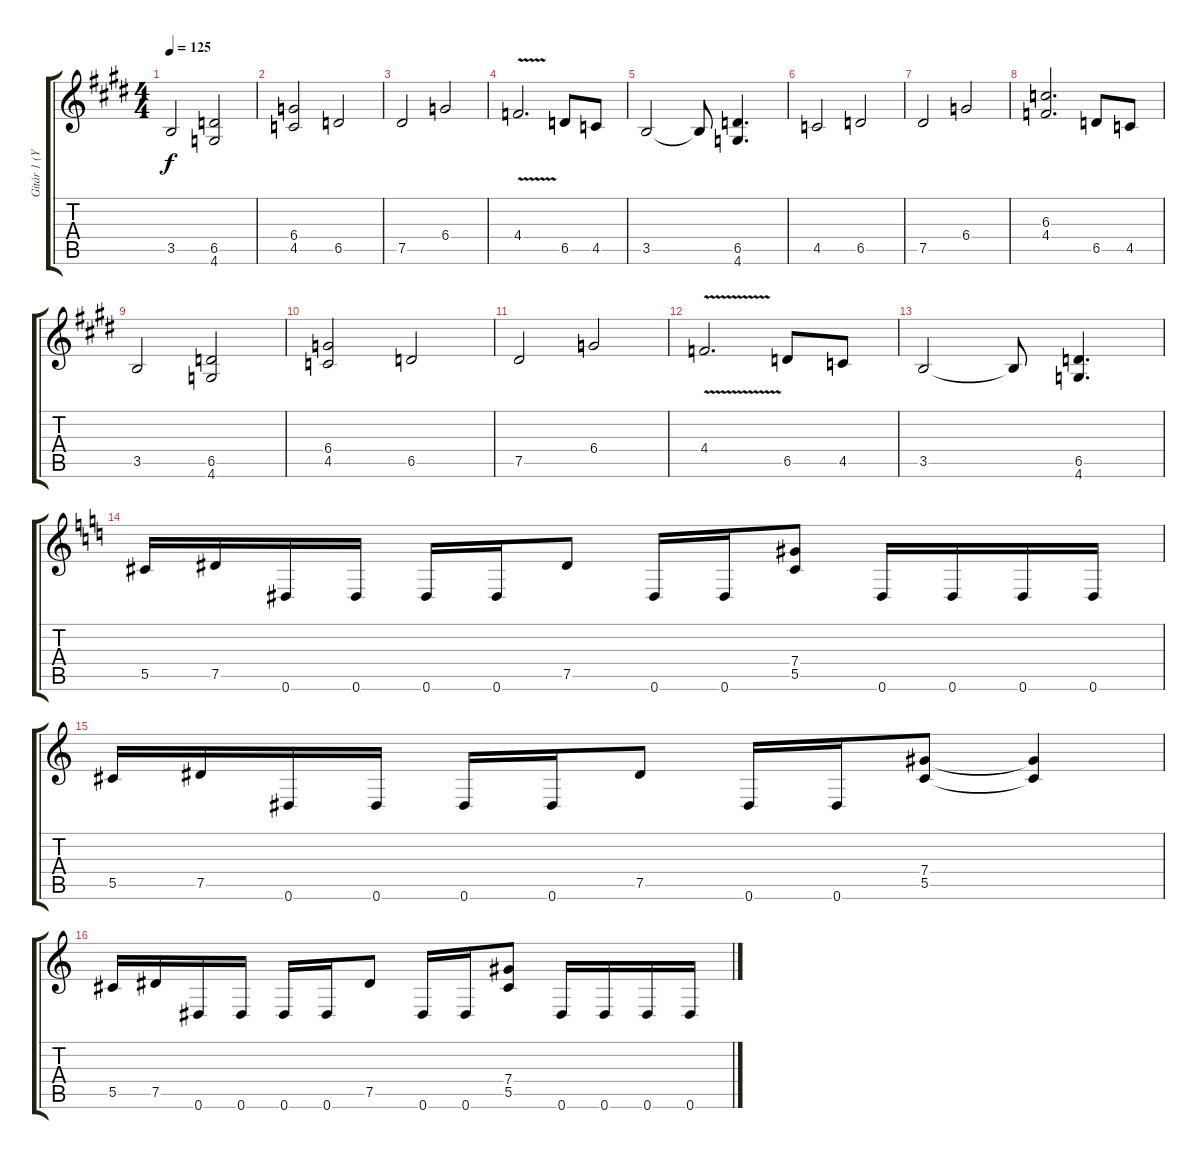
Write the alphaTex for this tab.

\track ("Gitár 1 (Yngwie Mamsteen)" "Gitár 1 (Y") {instrument distortionguitar}
\staff {score tabs}
\tuning (Eb4 Bb3 Gb3 Db3 Ab2 Eb2) {hide}
\ts (4 4)
\tempo 125
\clef g2
\ks e
3.5.2{dy f} (6.5 4.6).2 |
(6.4 4.5).2 6.5.2 |
7.5.2 6.4.2 |
4.4{v}.2{d} 6.5.8 4.5.8 |
3.5.2 3.5{t}.8 (6.5 4.6).4{d} |
4.5.2 6.5.2 |
7.5.2 6.4.2 |
(6.3 4.4).2{d} 6.5.8 4.5.8 |
3.5.2 (6.5 4.6).2 |
(6.4 4.5).2 6.5.2 |
7.5.2 6.4.2 |
4.4{v}.2{d} 6.5.8 4.5.8 |
3.5.2 3.5{t}.8 (6.5 4.6).4{d} |
\ks c
5.5.16{volume 15 balance 5} 7.5.16 0.6.16 0.6.16 0.6.16 0.6.16 7.5.8 0.6.16 0.6.16 (7.4 5.5).8 0.6.16 0.6.16 0.6.16 0.6.16 |
5.5.16 7.5.16 0.6.16 0.6.16 0.6.16 0.6.16 7.5.8 0.6.16 0.6.16 (7.4 5.5).8 (7.4{t} 5.5{t}).4 |
5.5.16 7.5.16 0.6.16 0.6.16 0.6.16 0.6.16 7.5.8 0.6.16 0.6.16 (7.4 5.5).8 0.6.16 0.6.16 0.6.16 0.6.16
